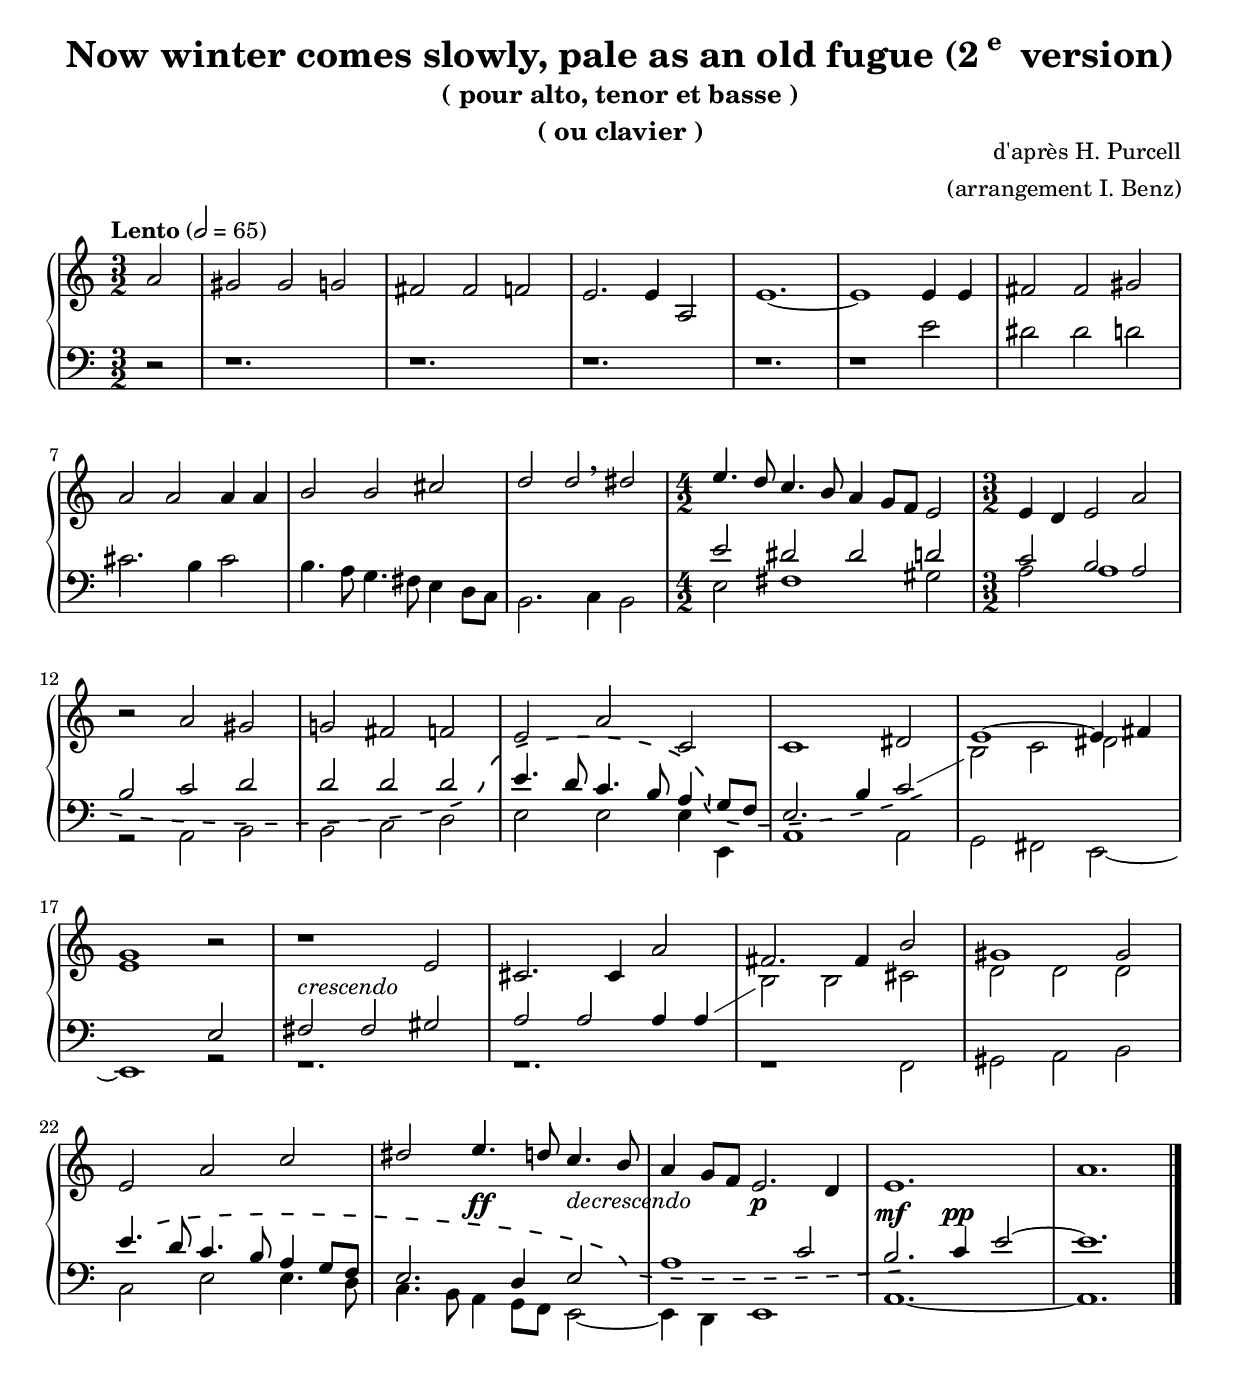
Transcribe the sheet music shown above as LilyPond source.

\include "italiano.ly"
\paper {
        indent = #0
}
\header {
  title = \markup {"Now winter comes slowly, pale as an old fugue (2" \super e " version)"}
  subtitle = \markup { \column { \line {\center-align "( pour alto, tenor et basse )"}
  \line { \center-align "( ou clavier )" } } }
    composer = "d'après H. Purcell"
  arranger = "(arrangement I. Benz)"
}
\score {
\new PianoStaff << \relative do'' \context Staff=haut {
\time 3/2 \key do \major
\tempo Lento 2 = 65
\partial 2 \stemUp  la2 sold sold sol fad fad fa mi2. mi4 la,2 mi'1. ~ mi1 mi4 mi fad2 fad sold \break
la la la4 la si2 si dod re re \breathe red \time 4/2 mi4. re8 do4. si8 la4 sol8 fa mi2 \time 3/2 mi4 re mi2 la \break
r la sold sol! fad fa mi la do, do1 red2 mi1 ^~ mi4 fad \break
sol1 r2 r1 mi2 dod2. dod4 la'2 fad2. fad4 si2 sold1 sold2 \break
mi la do red mi4._\ff re8 do4._\markup \italic decrescendo si8 la4 sol8 fa  mi2._\p re4 mi1. la
  \bar "|." 
}
\relative do' \context Staff=bas  { 
\clef bass
\key do \major
\stemDown r2 r1. r r r r1 mi2 red red re
dod2. si4 dod2 si4. la8 sol4. fad8 mi4 re8 do si2. do4 si2 
<< 
{\stemUp  mi'2 red red re do si la
 si-\markup { \postscript #"0.2 setlinewidth 1 setlinecap [1 2] 1 setdash -2 -1 moveto -4 -2  40 -4 37 3 rcurveto stroke" } 
 do re re re re mi4.-\markup { \postscript #"0.2 setlinewidth 1 setlinecap [1 2] 1 setdash -2 1 moveto -4 6  24 7 20.5 -3 rcurveto stroke" }
 re8 do4. si8 la4 sol8-\markup { \postscript #"0.2 setlinewidth 1 setlinecap [1 2] 1  setdash  -0.8 1 moveto -4 -8  22 -2 22 0 rcurveto stroke" }
 fa mi2. si'4 do2 \once \set followVoice = ##t \change Staff=haut \stemDown  si do red 
 mi1 \change Staff=bas \stemUp mi,2 fad^\markup \italic crescendo fad sold la la la4 la \once \set followVoice = ##t \change Staff=haut \stemDown si2 si dod re re re
 \change Staff=bas \stemUp mi4. re8-\markup { \postscript #"0.2 setlinewidth 1 setlinecap [1 2] 1 setdash -2 2 moveto -4 4  47 2 46 -3 rcurveto stroke" }
 do4. si8 la4 sol8 fa mi2. re4 mi2
 la1-\markup { \postscript #"0.2 setlinewidth 1 setlinecap [1 2] 1 setdash -3 -1 moveto -4 -2  27 -1 27 0 rcurveto stroke" }
 do2 si2.^\mf do4^\pp mi2 ^~ mi1.
  
}
  \\
  
  { mi,2 fad1 sold2 la la1
r2 \stemDown la, si si do re mi mi mi4 mi, la1 la2 sol fad mi _~ mi1 r2
r1. r1. r1 fa2 sold la si do mi mi4. re8 do4. si8 la4 sol8 fa mi2 _~ mi4 re mi1 la1. _~ la }

>>


}
>>
\layout { }

  \midi {
    \context {
      \Score
      tempoWholesPerMinute = #(ly:make-moment 65 2)
      }
    }

}
